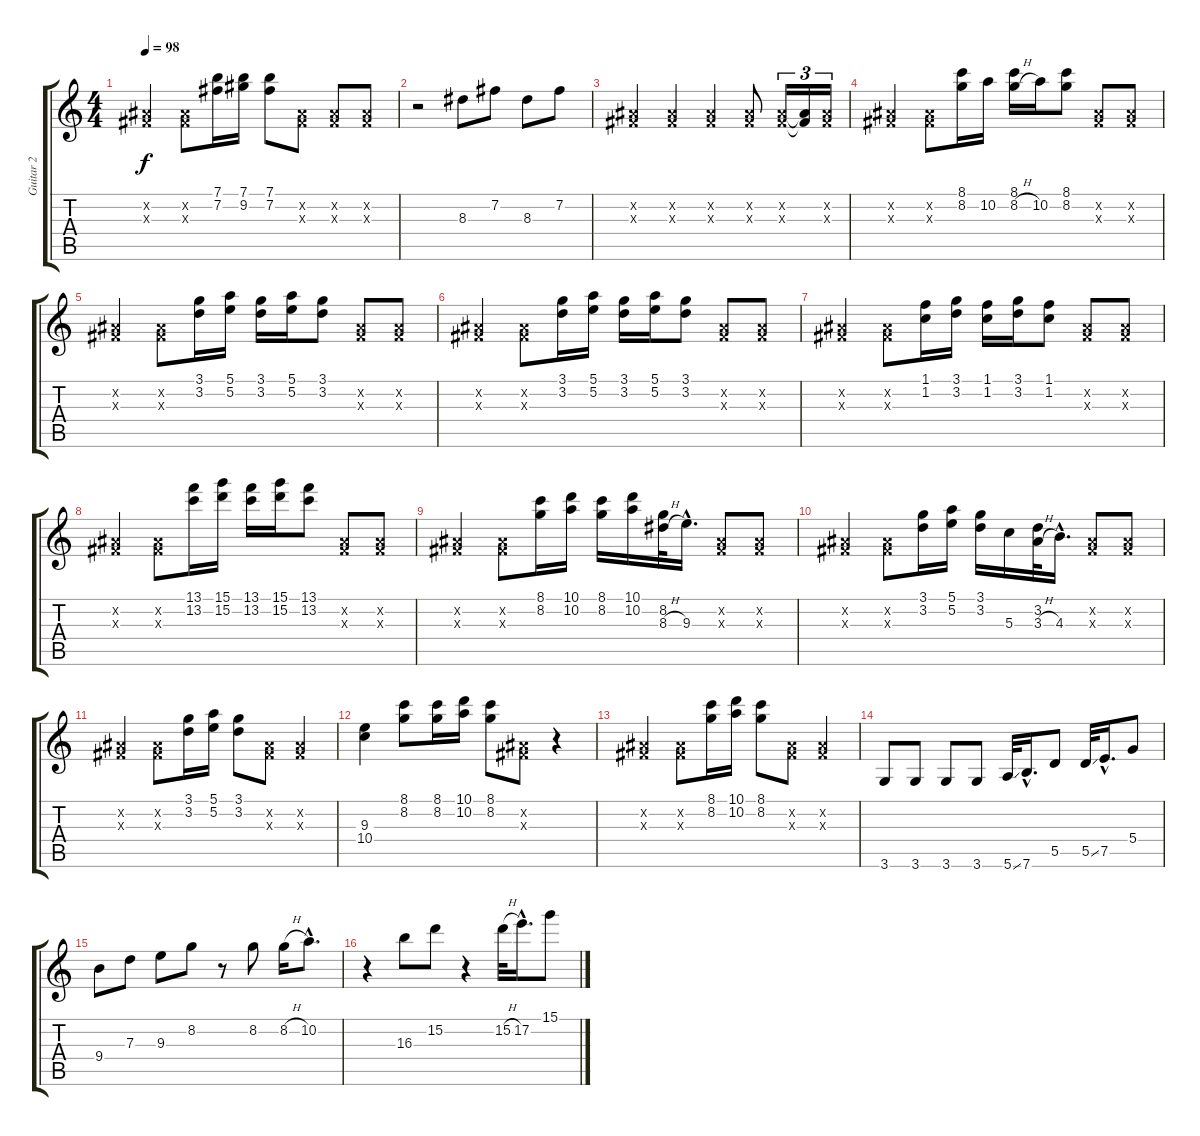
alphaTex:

\track ("Guitar 2" "Guitar 2") {instrument electricguitarjazz}
\staff {score tabs}
\tuning (E4 B3 G3 D3 A2 E2) {hide}
\ts (4 4)
\tempo 98
\clef g2
\ks c
(-1.2{x} -1.3{x}).4{dy f} (-1.2{x} -1.3{x}).8 (7.1 7.2).16 (7.1 9.2).16 (7.1 7.2).8 (-1.2{x} -1.3{x}).8 (-1.2{x} -1.3{x}).8 (-1.2{x} -1.3{x}).8 |
r.2 8.3.8 7.2.8 8.3.8 7.2.8 |
(-1.2{x} -1.3{x}).4 (-1.2{x} -1.3{x}).4 (-1.2{x} -1.3{x}).4 (-1.2{x} -1.3{x}).8 (-1.2{x} -1.3{x}).16{tu (3 2)} (-1.2{t} -1.3{t}).16{tu (3 2)} (-1.2{x} -1.3{x}).16{tu (3 2)} |
(-1.2{x} -1.3{x}).4 (-1.2{x} -1.3{x}).8 (8.1 8.2).16 10.2.16 (8.1 8.2{h}).16 10.2.16 (8.1 8.2).8 (-1.2{x} -1.3{x}).8 (-1.2{x} -1.3{x}).8 |
(-1.2{x} -1.3{x}).4 (-1.2{x} -1.3{x}).8 (3.1 3.2).16 (5.1 5.2).16 (3.1 3.2).16 (5.1 5.2).16 (3.1 3.2).8 (-1.2{x} -1.3{x}).8 (-1.2{x} -1.3{x}).8 |
(-1.2{x} -1.3{x}).4 (-1.2{x} -1.3{x}).8 (3.1 3.2).16 (5.1 5.2).16 (3.1 3.2).16 (5.1 5.2).16 (3.1 3.2).8 (-1.2{x} -1.3{x}).8 (-1.2{x} -1.3{x}).8 |
(-1.2{x} -1.3{x}).4 (-1.2{x} -1.3{x}).8 (1.1 1.2).16 (3.1 3.2).16 (1.1 1.2).16 (3.1 3.2).16 (1.1 1.2).8 (-1.2{x} -1.3{x}).8 (-1.2{x} -1.3{x}).8 |
(-1.2{x} -1.3{x}).4 (-1.2{x} -1.3{x}).8 (13.1 13.2).16 (15.1 15.2).16 (13.1 13.2).16 (15.1 15.2).16 (13.1 13.2).8 (-1.2{x} -1.3{x}).8 (-1.2{x} -1.3{x}).8 |
(-1.2{x} -1.3{x}).4 (-1.2{x} -1.3{x}).8 (8.1 8.2).16 (10.1 10.2).16 (8.1 8.2).16 (10.1 10.2).16 (8.2 8.3{h}).32 9.3{hac}.16{d} (-1.2{x} -1.3{x}).8 (-1.2{x} -1.3{x}).8 |
(-1.2{x} -1.3{x}).4 (-1.2{x} -1.3{x}).8 (3.1 3.2).16 (5.1 5.2).16 (3.1 3.2).16 5.3.16 (3.2 3.3{h}).32 4.3{hac}.16{d} (-1.2{x} -1.3{x}).8 (-1.2{x} -1.3{x}).8 |
(-1.2{x} -1.3{x}).4 (-1.2{x} -1.3{x}).8 (3.1 3.2).16 (5.1 5.2).16 (3.1 3.2).8 (-1.2{x} -1.3{x}).8 (-1.2{x} -1.3{x}).4 |
(9.3 10.4).4 (8.1 8.2).8 (8.1 8.2).16 (10.1 10.2).16 (8.1 8.2).8 (-1.2{x} -1.3{x}).8 r.4 |
(-1.2{x} -1.3{x}).4 (-1.2{x} -1.3{x}).8 (8.1 8.2).16 (10.1 10.2).16 (8.1 8.2).8 (-1.2{x} -1.3{x}).8 (-1.2{x} -1.3{x}).4 |
3.6.8 3.6.8 3.6.8 3.6.8 5.6{ss}.32 7.6{hac}.16{d} 5.5.8 5.5{ss}.32 7.5{hac}.16{d} 5.4.8 |
9.4.8 7.3.8 9.3.8 8.2.8 r.8 8.2.8 8.2{h}.16 10.2{hac}.8{d} |
r.4 16.3.8 15.2.8 r.4 15.2{h}.32 17.2{hac}.16{d} 15.1.8
